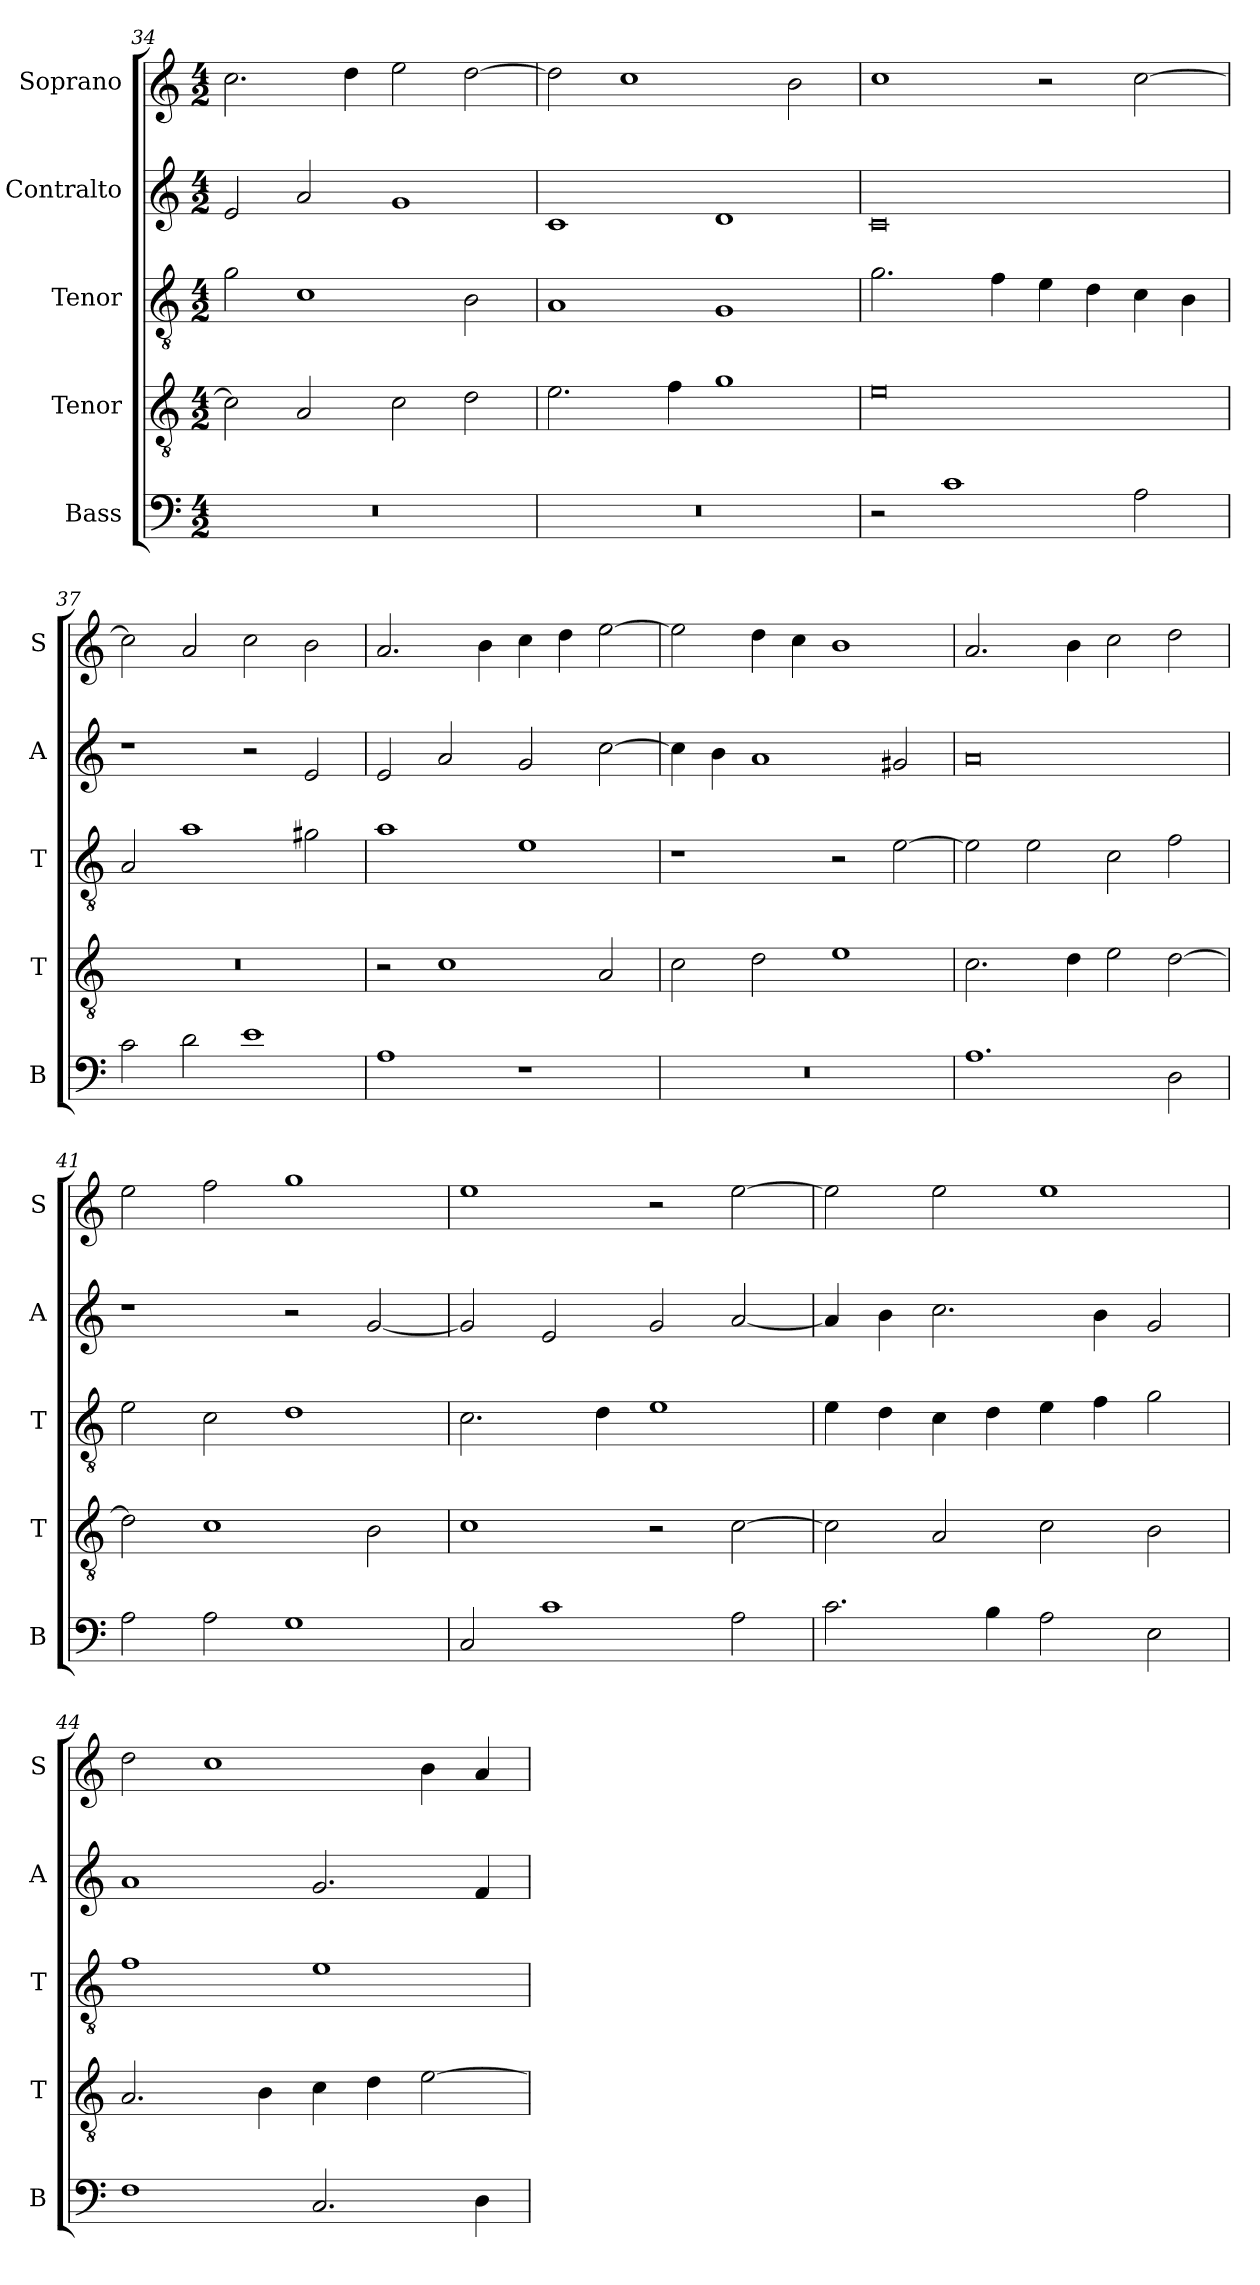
**kern	**kern	**kern	**kern	**kern
*part5	*part4	*part3	*part2	*part1
*staff5	*staff4	*staff3	*staff2	*staff1
*I"Bass	*I"Tenor	*I"Tenor	*I"Contralto	*I"Soprano
*I'B	*I'T	*I'T	*I'A	*I'S
*clefF4	*clefGv2	*clefGv2	*clefG2	*clefG2
*k[]	*k[]	*k[]	*k[]	*k[]
*A:aeo	*A:aeo	*A:aeo	*A:aeo	*A:aeo
*M4/2	*M4/2	*M4/2	*M4/2	*M4/2
=34	=34	=34	=34	=34
0r	2c]	2g	2e	2.cc
.	2A	1c	2a	.
.	.	.	.	4dd
.	2c	.	1g	2ee
.	2d	2B	.	[2dd
=35	=35	=35	=35	=35
0r	2.e	1A	1c	2dd]
.	.	.	.	1cc
.	4f	.	.	.
.	1g	1G	1d	.
.	.	.	.	2b
=36	=36	=36	=36	=36
2r	0e	2.g	0c	1cc
1c	.	.	.	.
.	.	4f	.	.
.	.	4e	.	2r
.	.	4d	.	.
2A	.	4c	.	[2cc
.	.	4B	.	.
=37	=37	=37	=37	=37
2c	0r	2A	1r	2cc]
2d	.	1a	.	2a
1e	.	.	2r	2cc
.	.	2g#X	2e	2b
=38	=38	=38	=38	=38
1A	2r	1a	2e	2.a
.	1c	.	2a	.
.	.	.	.	4b
1r	.	1e	2g	4cc
.	.	.	.	4dd
.	2A	.	[2cc	[2ee
=39	=39	=39	=39	=39
0r	2c	1r	4cc]	2ee]
.	.	.	4b	.
.	2d	.	1a	4dd
.	.	.	.	4cc
.	1e	2r	.	1b
.	.	[2e	2g#X	.
=40	=40	=40	=40	=40
1.A	2.c	2e]	0a	2.a
.	.	2e	.	.
.	4d	.	.	4b
.	2e	2c	.	2cc
2D	[2d	2f	.	2dd
=41	=41	=41	=41	=41
2A	2d]	2e	1r	2ee
2A	1c	2c	.	2ff
1G	.	1d	2r	1gg
.	2B	.	[2g	.
=42	=42	=42	=42	=42
2C	1c	2.c	2g]	1ee
1c	.	.	2e	.
.	.	4d	.	.
.	2r	1e	2g	2r
2A	[2c	.	[2a	[2ee
=43	=43	=43	=43	=43
2.c	2c]	4e	4a]	2ee]
.	.	4d	4b	.
.	2A	4c	2.cc	2ee
4B	.	4d	.	.
2A	2c	4e	.	1ee
.	.	4f	4b	.
2E	2B	2g	2g	.
=44	=44	=44	=44	=44
1F	2.A	1f	1a	2dd
.	.	.	.	1cc
.	4B	.	.	.
2.C	4c	1e	2.g	.
.	4d	.	.	.
.	[2e	.	.	4b
4D	.	.	4f	4a
=	=	=	=	=
*-	*-	*-	*-	*-
